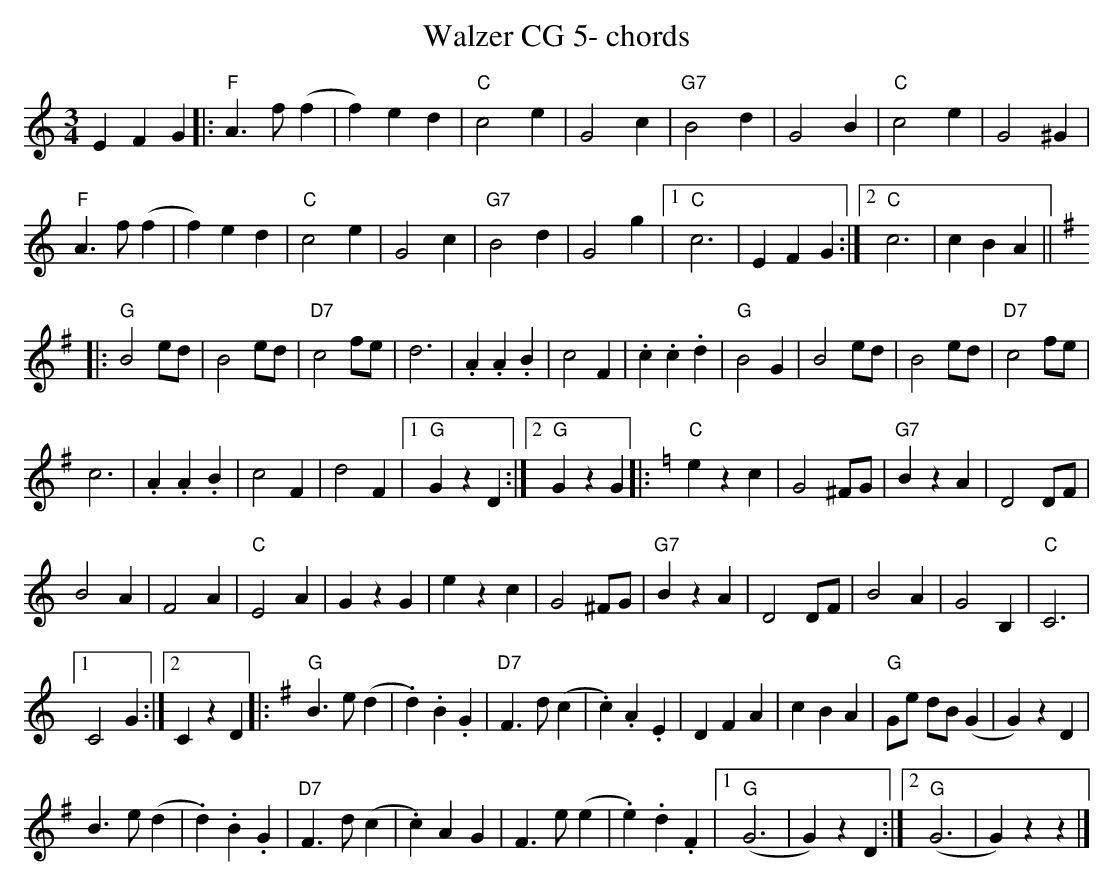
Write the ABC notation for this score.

X:1
T:Walzer CG 5- chords
M:3/4
L:1/4
K:Cmaj%%MIDI gchordon
EFG |: "F"A>f (f | f)ed | "C"c2e | G2c | "G7"B2d | G2B | "C"c2e | G2^G |
"F"A>f (f | f)ed | "C"c2e | G2c | "G7"B2d | G2g |1 "C"c3 | EFG :|2 "C"c3 | cBA ||
|: [K:Gmaj]
"G"B2e/2d/2 | B2e/2d/2 | "D7"c2f/2e/2 | d3 | .A.A.B | c2F | .c.c.d | "G"B2G | B2e/2d/2 | B2e/2d/2 | "D7"c2f/2e/2 |
c3 | .A.A.B | c2F | d2F |1 "G"GzD :|2 "G"GzG |: [K:Cmaj] "C"ezc | G2^F/2G/2 | "G7"BzA | D2D/2F/2 |
B2A | F2A | "C"E2A | GzG | ezc | G2^F/2G/2 | "G7"BzA | D2D/2F/2 | B2A | G2B, | "C"C3 |1
C2G :|2 CzD |: [K:Gmaj] "G"B>e (d | .d).B.G | "D7"F>d (c | .c).A.E | DFA | cBA | "G"G/2e/2 d/2B/2 (G | G)zD |
B>e (d | .d).B.G | "D7"F>d (c | .c)AG | F>e (e | .e).d.F |1 "G"(G3 | G)zD :|2 "G"(G3 | G)zz |]
